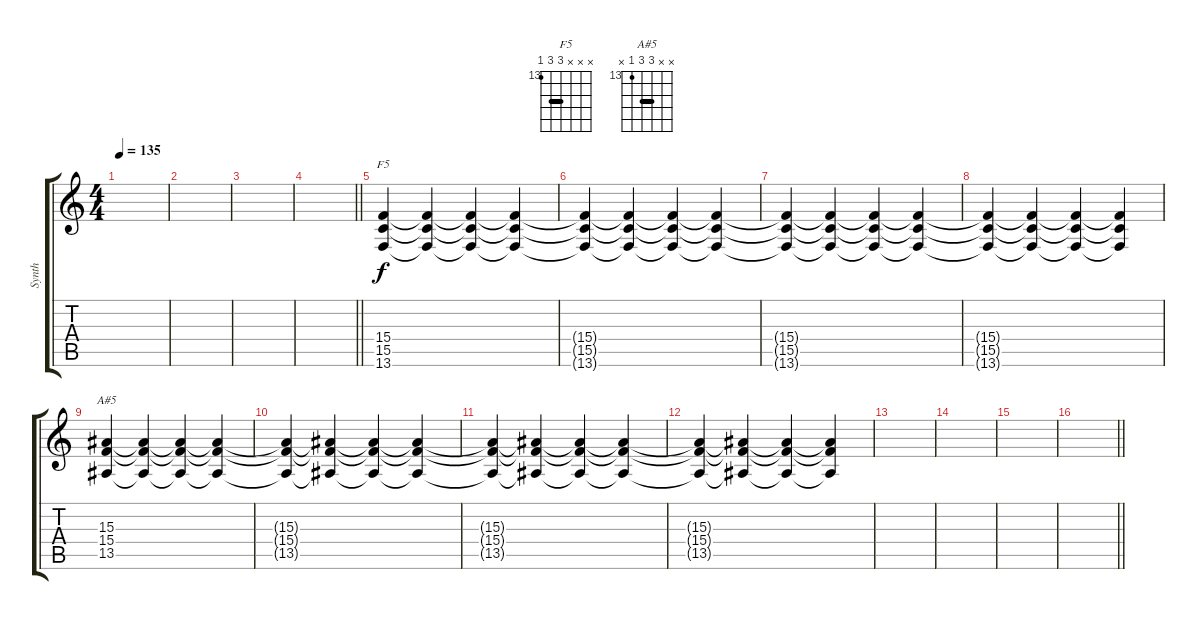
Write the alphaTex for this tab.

\track ("Synth" "Synth") {instrument lead2sawtooth}
\staff {score tabs}
\tuning (E4 B3 G3 D3 A2 E2) {hide}
\chord ("F5" x x x 15 15 13) {firstfret 13 barre 15}
\chord ("A#5" x x 15 15 13 x) {firstfret 13 barre 15}
\ts (4 4)
\tempo 135
\clef g2
\ks c
|
|
|
\barLineRight lightlight
|
(15.4 15.5 13.6).4{ch "F5"} (15.4{t} 15.5{t} 13.6{t}).4 (15.4{t} 15.5{t} 13.6{t}).4 (15.4{t} 15.5{t} 13.6{t}).4 |
(15.4{t} 15.5{t} 13.6{t}).4 (15.4{t} 15.5{t} 13.6{t}).4 (15.4{t} 15.5{t} 13.6{t}).4 (15.4{t} 15.5{t} 13.6{t}).4 |
(15.4{t} 15.5{t} 13.6{t}).4 (15.4{t} 15.5{t} 13.6{t}).4 (15.4{t} 15.5{t} 13.6{t}).4 (15.4{t} 15.5{t} 13.6{t}).4 |
(15.4{t} 15.5{t} 13.6{t}).4 (15.4{t} 15.5{t} 13.6{t}).4 (15.4{t} 15.5{t} 13.6{t}).4 (15.4{t} 15.5{t} 13.6{t}).4 |
(15.3 15.4 13.5).4{ch "A#5"} (15.3{t} 15.4{t} 13.5{t}).4 (15.3{t} 15.4{t} 13.5{t}).4 (15.3{t} 15.4{t} 13.5{t}).4 |
(15.3{t} 15.4{t} 13.5{t}).4 (15.3{t} 15.4{t} 13.5{t}).4 (15.3{t} 15.4{t} 13.5{t}).4 (15.3{t} 15.4{t} 13.5{t}).4 |
(15.3{t} 15.4{t} 13.5{t}).4 (15.3{t} 15.4{t} 13.5{t}).4 (15.3{t} 15.4{t} 13.5{t}).4 (15.3{t} 15.4{t} 13.5{t}).4 |
(15.3{t} 15.4{t} 13.5{t}).4 (15.3{t} 15.4{t} 13.5{t}).4 (15.3{t} 15.4{t} 13.5{t}).4 (15.3{t} 15.4{t} 13.5{t}).4 |
|
|
|
\barLineRight lightlight
